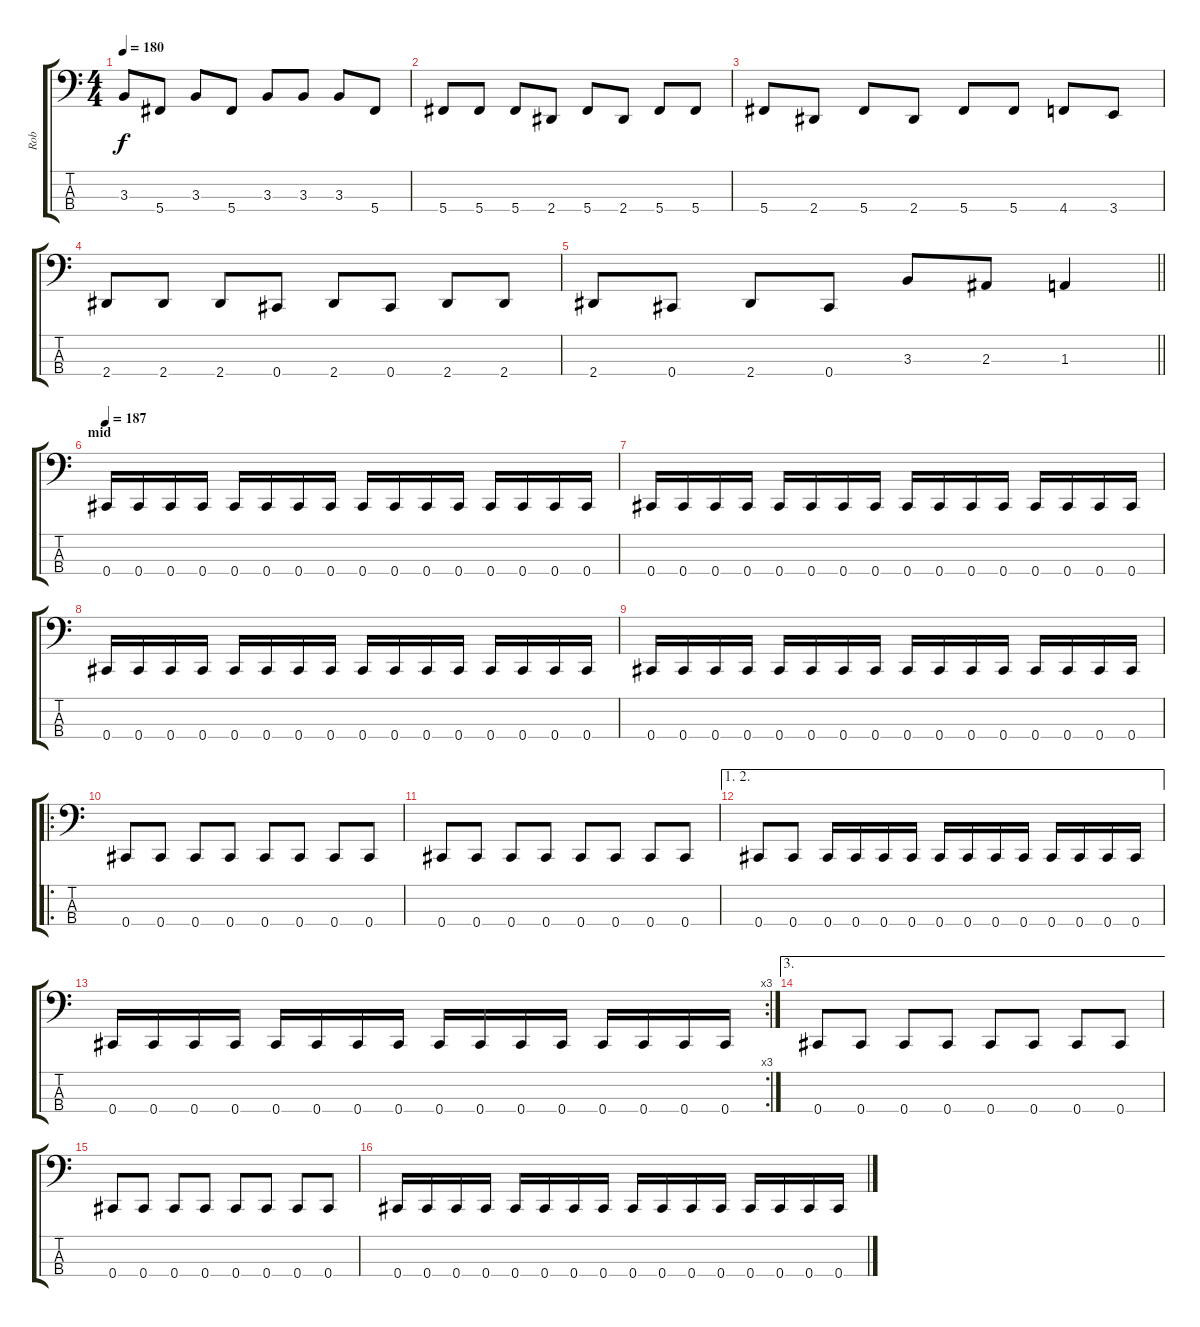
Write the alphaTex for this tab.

\track ("Rob" "Rob") {instrument electricbassfinger}
\staff {score tabs}
\tuning (Gb2 Db2 Ab1 Db1) {hide}
\ts (4 4)
\tempo 180
\clef f4
\ks c
3.3.8{dy f} 5.4.8 3.3.8 5.4.8 3.3.8 3.3.8 3.3.8 5.4.8 |
5.4.8 5.4.8 5.4.8 2.4.8 5.4.8 2.4.8 5.4.8 5.4.8 |
5.4.8 2.4.8 5.4.8 2.4.8 5.4.8 5.4.8 4.4.8 3.4.8 |
2.4.8 2.4.8 2.4.8 0.4.8 2.4.8 0.4.8 2.4.8 2.4.8 |
\barLineRight lightlight
2.4.8 0.4.8 2.4.8 0.4.8 3.3.8 2.3.8 1.3.4 |
\section ("" "mid")
\tempo 187
0.4.16 0.4.16 0.4.16 0.4.16 0.4.16 0.4.16 0.4.16 0.4.16 0.4.16 0.4.16 0.4.16 0.4.16 0.4.16 0.4.16 0.4.16 0.4.16 |
0.4.16 0.4.16 0.4.16 0.4.16 0.4.16 0.4.16 0.4.16 0.4.16 0.4.16 0.4.16 0.4.16 0.4.16 0.4.16 0.4.16 0.4.16 0.4.16 |
0.4.16 0.4.16 0.4.16 0.4.16 0.4.16 0.4.16 0.4.16 0.4.16 0.4.16 0.4.16 0.4.16 0.4.16 0.4.16 0.4.16 0.4.16 0.4.16 |
0.4.16 0.4.16 0.4.16 0.4.16 0.4.16 0.4.16 0.4.16 0.4.16 0.4.16 0.4.16 0.4.16 0.4.16 0.4.16 0.4.16 0.4.16 0.4.16 |
\ro
0.4.8 0.4.8 0.4.8 0.4.8 0.4.8 0.4.8 0.4.8 0.4.8 |
0.4.8 0.4.8 0.4.8 0.4.8 0.4.8 0.4.8 0.4.8 0.4.8 |
\ae (1 2)
0.4.8 0.4.8 0.4.16 0.4.16 0.4.16 0.4.16 0.4.16 0.4.16 0.4.16 0.4.16 0.4.16 0.4.16 0.4.16 0.4.16 |
\rc 3
0.4.16 0.4.16 0.4.16 0.4.16 0.4.16 0.4.16 0.4.16 0.4.16 0.4.16 0.4.16 0.4.16 0.4.16 0.4.16 0.4.16 0.4.16 0.4.16 |
\ae 3
0.4.8 0.4.8 0.4.8 0.4.8 0.4.8 0.4.8 0.4.8 0.4.8 |
0.4.8 0.4.8 0.4.8 0.4.8 0.4.8 0.4.8 0.4.8 0.4.8 |
0.4.16 0.4.16 0.4.16 0.4.16 0.4.16 0.4.16 0.4.16 0.4.16 0.4.16 0.4.16 0.4.16 0.4.16 0.4.16 0.4.16 0.4.16 0.4.16
